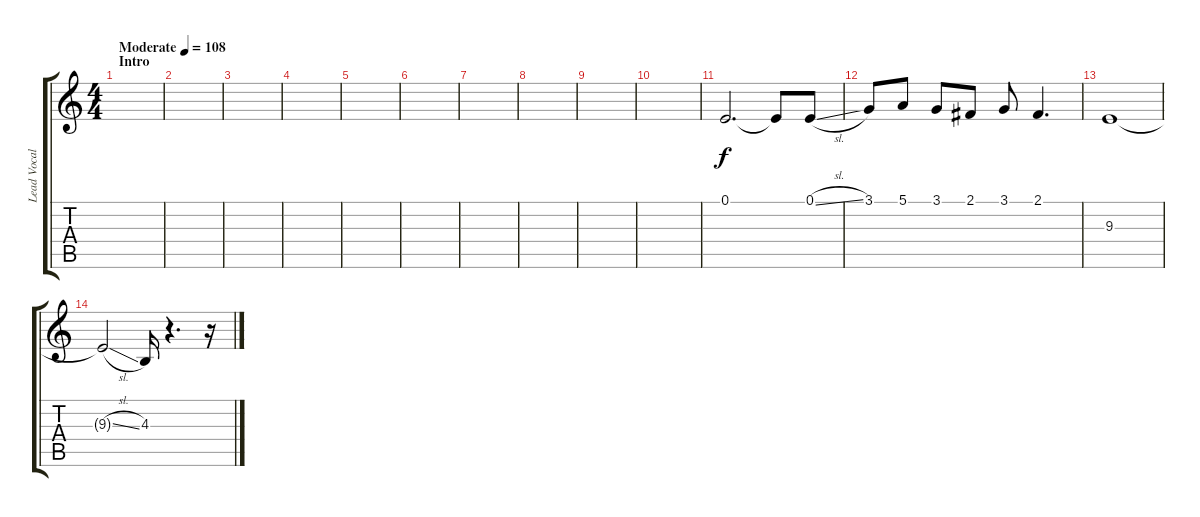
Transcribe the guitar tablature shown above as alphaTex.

\track ("Lead Vocals" "Lead Vocal") {instrument lead6voice}
\staff {score tabs}
\tuning (E4 B3 G3 D3 A2 E2) {hide}
\ts (4 4)
\section ("" "Intro")
\tempo (108 "Moderate")
\clef g2
\ks c
|
|
|
|
|
|
|
|
|
|
0.1.2{d} 0.1{t}.8 0.1{sl}.8 |
3.1.8 5.1.8 3.1.8 2.1.8 3.1.8 2.1.4{d} |
9.3.1 |
9.3{sl t}.2 4.3.16 r.4{d} r.16
